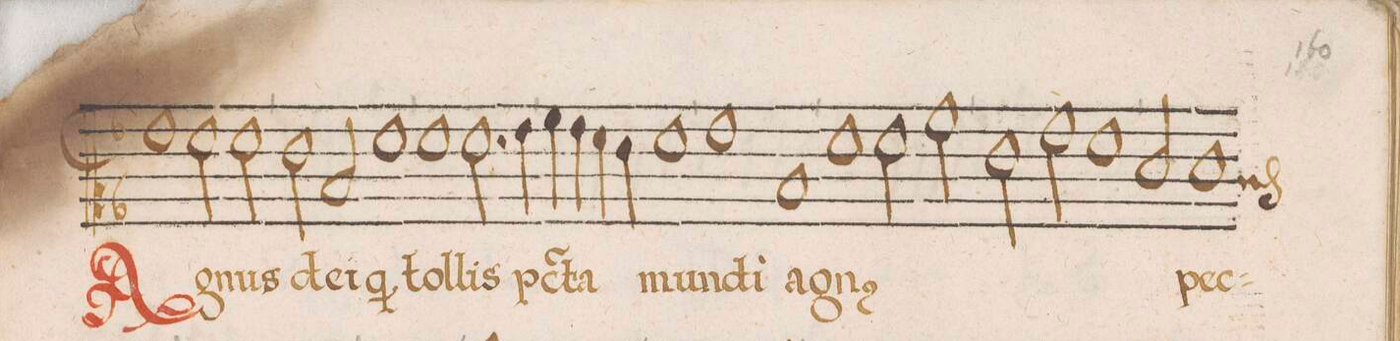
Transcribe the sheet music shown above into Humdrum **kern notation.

**kern	**text
*I"CANTVS	*
*clefC2	*
*k[b-]	*
*met(C)	*
*M2/1	*
1b-	A-
2a\	-gnus
2a\	de-
=30	=30
2g\	-i
2d/	q(ui)
1a	tol-
=31	=31
1a	-lis
2.a\	p(ec)-
4b-\	.
=32	=32
4cc\	-c(a)-
4b-\	.
4a\	-ta
4g\	.
1a	mun-
=33	=33
1b-	-di
1d	a-
=34	=34
1a	-gn(us)
2a\	.
2cc\	.
=35	=35
2g\	.
2b-\	.
1a	.
=36	=36
2f/	.
*custos:e	*
1f	pec-
*-	*-
